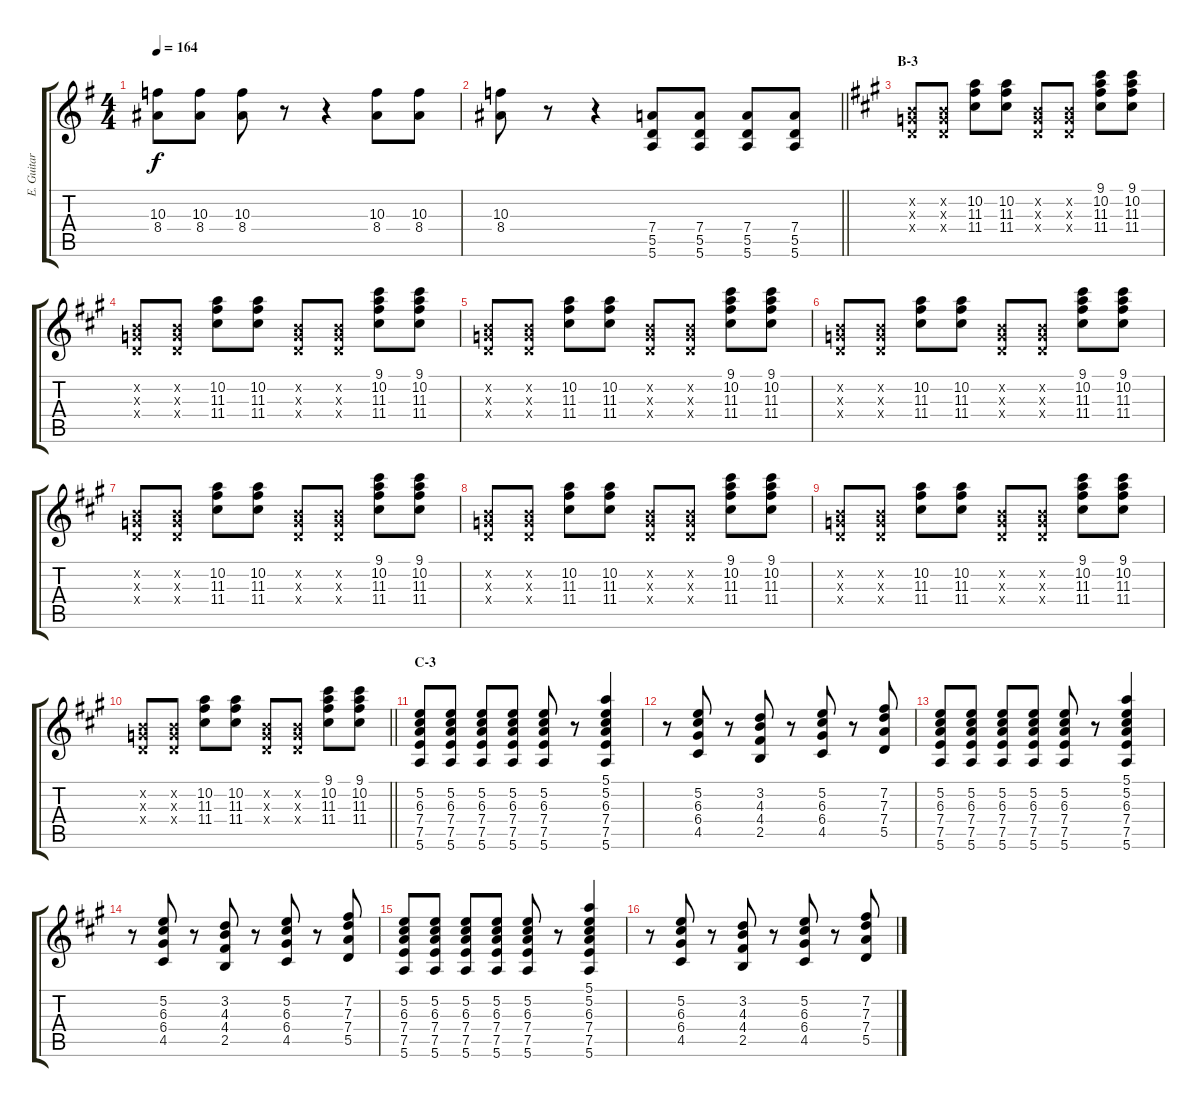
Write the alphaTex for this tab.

\track ("E. Guitar I" "E. Guitar ") {instrument overdrivenguitar}
\staff {score tabs}
\tuning (E4 B3 G3 D3 A2 E2) {hide}
\ts (4 4)
\tempo 164
\clef g2
\ks g
(10.3 8.4).8{dy f} (10.3 8.4).8 (10.3 8.4).8 r.8 r.4 (10.3 8.4).8 (10.3 8.4).8 |
\barLineRight lightlight
(10.3 8.4).8 r.8 r.4 (7.4 5.5 5.6).8 (7.4 5.5 5.6).8 (7.4 5.5 5.6).8 (7.4 5.5 5.6).8 |
\section ("" "B-3")
\ks a
(0.2{x} 0.3{x} 0.4{x}).8 (0.2{x} 0.3{x} 0.4{x}).8 (10.2 11.3 11.4).8 (10.2 11.3 11.4).8 (0.2{x} 0.3{x} 0.4{x}).8 (0.2{x} 0.3{x} 0.4{x}).8 (9.1 10.2 11.3 11.4).8 (9.1 10.2 11.3 11.4).8 |
(0.2{x} 0.3{x} 0.4{x}).8 (0.2{x} 0.3{x} 0.4{x}).8 (10.2 11.3 11.4).8 (10.2 11.3 11.4).8 (0.2{x} 0.3{x} 0.4{x}).8 (0.2{x} 0.3{x} 0.4{x}).8 (9.1 10.2 11.3 11.4).8 (9.1 10.2 11.3 11.4).8 |
(0.2{x} 0.3{x} 0.4{x}).8 (0.2{x} 0.3{x} 0.4{x}).8 (10.2 11.3 11.4).8 (10.2 11.3 11.4).8 (0.2{x} 0.3{x} 0.4{x}).8 (0.2{x} 0.3{x} 0.4{x}).8 (9.1 10.2 11.3 11.4).8 (9.1 10.2 11.3 11.4).8 |
(0.2{x} 0.3{x} 0.4{x}).8 (0.2{x} 0.3{x} 0.4{x}).8 (10.2 11.3 11.4).8 (10.2 11.3 11.4).8 (0.2{x} 0.3{x} 0.4{x}).8 (0.2{x} 0.3{x} 0.4{x}).8 (9.1 10.2 11.3 11.4).8 (9.1 10.2 11.3 11.4).8 |
(0.2{x} 0.3{x} 0.4{x}).8 (0.2{x} 0.3{x} 0.4{x}).8 (10.2 11.3 11.4).8 (10.2 11.3 11.4).8 (0.2{x} 0.3{x} 0.4{x}).8 (0.2{x} 0.3{x} 0.4{x}).8 (9.1 10.2 11.3 11.4).8 (9.1 10.2 11.3 11.4).8 |
(0.2{x} 0.3{x} 0.4{x}).8 (0.2{x} 0.3{x} 0.4{x}).8 (10.2 11.3 11.4).8 (10.2 11.3 11.4).8 (0.2{x} 0.3{x} 0.4{x}).8 (0.2{x} 0.3{x} 0.4{x}).8 (9.1 10.2 11.3 11.4).8 (9.1 10.2 11.3 11.4).8 |
(0.2{x} 0.3{x} 0.4{x}).8 (0.2{x} 0.3{x} 0.4{x}).8 (10.2 11.3 11.4).8 (10.2 11.3 11.4).8 (0.2{x} 0.3{x} 0.4{x}).8 (0.2{x} 0.3{x} 0.4{x}).8 (9.1 10.2 11.3 11.4).8 (9.1 10.2 11.3 11.4).8 |
\barLineRight lightlight
(0.2{x} 0.3{x} 0.4{x}).8 (0.2{x} 0.3{x} 0.4{x}).8 (10.2 11.3 11.4).8 (10.2 11.3 11.4).8 (0.2{x} 0.3{x} 0.4{x}).8 (0.2{x} 0.3{x} 0.4{x}).8 (9.1 10.2 11.3 11.4).8 (9.1 10.2 11.3 11.4).8 |
\section ("" "C-3")
(5.2 6.3 7.4 7.5 5.6).8 (5.2 6.3 7.4 7.5 5.6).8 (5.2 6.3 7.4 7.5 5.6).8 (5.2 6.3 7.4 7.5 5.6).8 (5.2 6.3 7.4 7.5 5.6).8 r.8 (5.1 5.2 6.3 7.4 7.5 5.6).4 |
r.8 (5.2 6.3 6.4 4.5).8 r.8 (3.2 4.3 4.4 2.5).8 r.8 (5.2 6.3 6.4 4.5).8 r.8 (7.2 7.3 7.4 5.5).8 |
(5.2 6.3 7.4 7.5 5.6).8 (5.2 6.3 7.4 7.5 5.6).8 (5.2 6.3 7.4 7.5 5.6).8 (5.2 6.3 7.4 7.5 5.6).8 (5.2 6.3 7.4 7.5 5.6).8 r.8 (5.1 5.2 6.3 7.4 7.5 5.6).4 |
r.8 (5.2 6.3 6.4 4.5).8 r.8 (3.2 4.3 4.4 2.5).8 r.8 (5.2 6.3 6.4 4.5).8 r.8 (7.2 7.3 7.4 5.5).8 |
(5.2 6.3 7.4 7.5 5.6).8 (5.2 6.3 7.4 7.5 5.6).8 (5.2 6.3 7.4 7.5 5.6).8 (5.2 6.3 7.4 7.5 5.6).8 (5.2 6.3 7.4 7.5 5.6).8 r.8 (5.1 5.2 6.3 7.4 7.5 5.6).4 |
r.8 (5.2 6.3 6.4 4.5).8 r.8 (3.2 4.3 4.4 2.5).8 r.8 (5.2 6.3 6.4 4.5).8 r.8 (7.2 7.3 7.4 5.5).8
